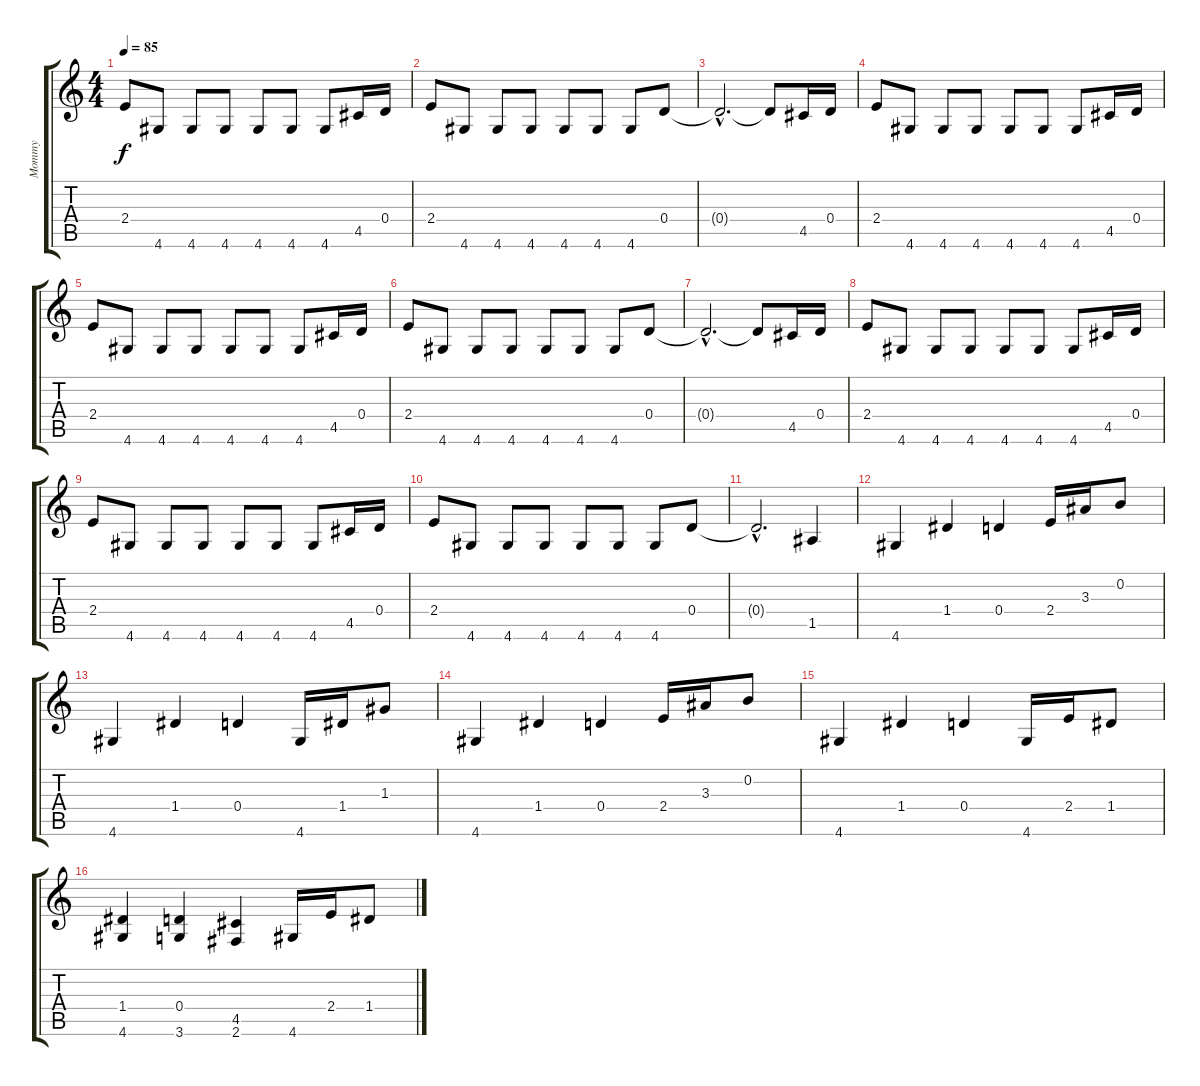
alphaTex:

\track ("Mommy" "Mommy") {instrument overdrivenguitar}
\staff {score tabs}
\tuning (E4 B3 G3 D3 A2 E2) {hide}
\ts (4 4)
\tempo 85
\clef g2
\ks c
2.4.8{dy f} 4.6.8 4.6.8{balance 8} 4.6.8 4.6.8 4.6.8 4.6.8 4.5.16{balance 4} 0.4.16 |
2.4.8 4.6.8 4.6.8{balance 8} 4.6.8 4.6.8 4.6.8 4.6.8 0.4.8{balance 4} |
0.4{hac t}.2{d} 0.4{t}.8 4.5.16{balance 4} 0.4.16 |
2.4.8 4.6.8 4.6.8{balance 8} 4.6.8 4.6.8 4.6.8 4.6.8 4.5.16{balance 4} 0.4.16 |
2.4.8 4.6.8 4.6.8{balance 8} 4.6.8 4.6.8 4.6.8 4.6.8 4.5.16{balance 4} 0.4.16 |
2.4.8 4.6.8 4.6.8{balance 8} 4.6.8 4.6.8 4.6.8 4.6.8 0.4.8{balance 4} |
0.4{hac t}.2{d} 0.4{t}.8 4.5.16{balance 4} 0.4.16 |
2.4.8 4.6.8 4.6.8{balance 8} 4.6.8 4.6.8 4.6.8 4.6.8 4.5.16{balance 4} 0.4.16 |
2.4.8 4.6.8 4.6.8{balance 8} 4.6.8 4.6.8 4.6.8 4.6.8 4.5.16{balance 4} 0.4.16 |
2.4.8 4.6.8 4.6.8{balance 8} 4.6.8 4.6.8 4.6.8 4.6.8 0.4.8{balance 4} |
0.4{hac t}.2{d} 1.5.4 |
4.6.4 1.4.4 0.4.4 2.4.16 3.3.16 0.2.8 |
4.6.4 1.4.4 0.4.4 4.6.16 1.4.16 1.3.8 |
4.6.4 1.4.4 0.4.4 2.4.16 3.3.16 0.2.8 |
4.6.4 1.4.4 0.4.4 4.6.16 2.4.16 1.4.8 |
(1.4 4.6).4 (0.4 3.6).4 (4.5 2.6).4 4.6.16 2.4.16 1.4.8
